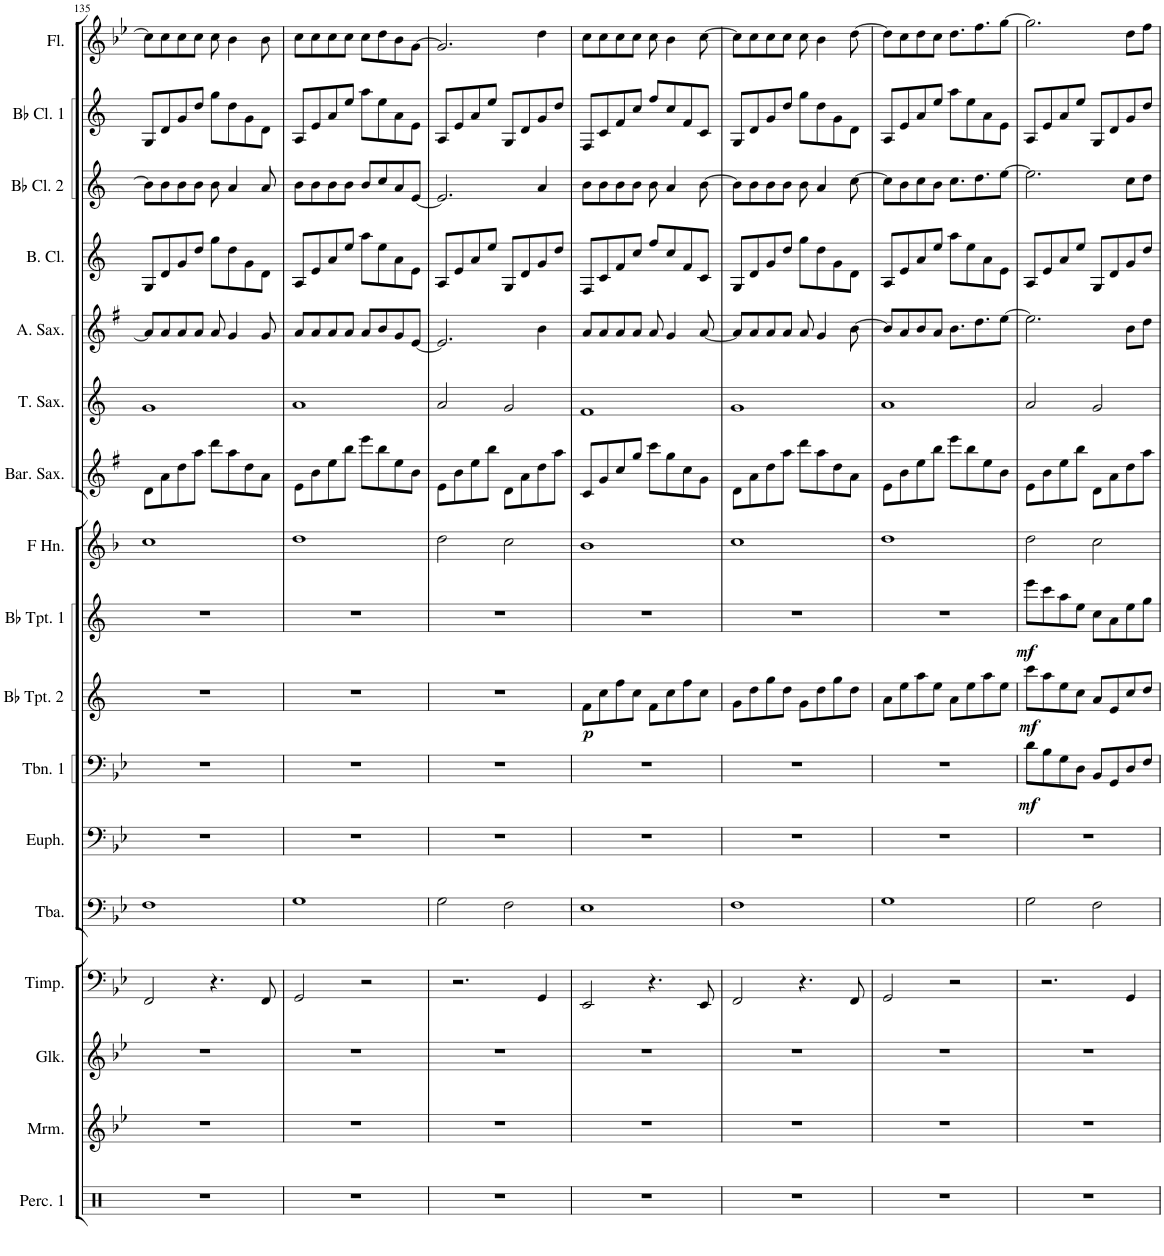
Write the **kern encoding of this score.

**kern	**kern	**kern	**kern	**kern	**kern	**kern	**dynam	**kern	**dynam	**kern	**dynam	**kern	**kern	**kern	**kern	**kern	**kern	**kern	**kern
*part17	*part16	*part15	*part14	*part13	*part12	*part11	*part11	*part10	*part10	*part9	*part9	*part8	*part7	*part6	*part5	*part4	*part3	*part2	*part1
*staff17	*staff16	*staff15	*staff14	*staff13	*staff12	*staff11	*staff11	*staff10	*staff10	*staff9	*staff9	*staff8	*staff7	*staff6	*staff5	*staff4	*staff3	*staff2	*staff1
*I"Percussion 1	*I"Marimba	*I"Glockenspiel	*I"Timpani	*I"Tuba	*I"Euphonium	*I"Trombone	*	*I"Bb Trumpet 2	*	*I"Bb Trumpet 1	*	*I"Horn in F	*I"Baritone Saxophone	*I"Tenor Saxophone	*I"Alto Saxophone	*I"Bass Clarinet	*I"Bb Clarinet 2	*I"Bb Clarinet 1	*I"Flute
*I'Perc. 1	*I'Mrm.	*I'Glk.	*I'Timp.	*I'Tba.	*I'Euph.	*I'Tbn. 1	*	*I'Bb Tpt. 2	*	*I'Bb Tpt. 1	*	*	*I'Bar. Sax.	*I'T. Sax.	*I'A. Sax.	*I'B. Cl.	*I'Bb Cl. 2	*I'Bb Cl. 1	*I'Fl.
!!LO:PB:g=z
*clefX	*clefG2	*clefG2	*clefF4	*clefF4	*clefF4	*clefF4	*	*clefG2	*	*clefG2	*	*clefG2	*clefG2	*clefG2	*clefG2	*clefG2	*clefG2	*clefG2	*clefG2
*	*	*Trd-14c-24	*	*	*	*	*	*Trd1c2	*	*Trd1c2	*	*Trd4c7	*Trd12c21	*Trd8c14	*Trd5c9	*Trd8c14	*Trd1c2	*Trd1c2	*
*k[]	*k[b-e-]	*k[b-e-]	*k[b-e-]	*k[b-e-]	*k[b-e-]	*k[b-e-]	*	*k[]	*	*k[]	*	*k[b-]	*k[f#]	*k[]	*k[f#]	*k[]	*k[]	*k[]	*k[b-e-]
*M4/4	*M4/4	*M4/4	*M4/4	*M4/4	*M4/4	*M4/4	*	*M4/4	*	*M4/4	*	*M4/4	*M4/4	*M4/4	*M4/4	*M4/4	*M4/4	*M4/4	*M4/4
=135	=135	=135	=135	=135	=135	=135	=135	=135	=135	=135	=135	=135	=135	=135	=135	=135	=135	=135	=135
1r	1r	1r	2FF/	1F	1r	1r	.	1r	.	1r	.	1cc	8d\L	1g	8a/L]	8G/L	8b\L]	8G/L	8cc\L]
.	.	.	.	.	.	.	.	.	.	.	.	.	8a\	.	8a/	8d/	8b\	8d/	8cc\
.	.	.	.	.	.	.	.	.	.	.	.	.	8dd\	.	8a/	8g/	8b\	8g/	8cc\
.	.	.	.	.	.	.	.	.	.	.	.	.	8aa\J	.	8a/J	8dd/J	8b\J	8dd/J	8cc\J
.	.	.	4.r	.	.	.	.	.	.	.	.	.	8ddd\L	.	8a/	8gg\L	8b\	8gg\L	8cc\
.	.	.	.	.	.	.	.	.	.	.	.	.	8aa\	.	4g/	8dd\	4a/	8dd\	4b-\
.	.	.	.	.	.	.	.	.	.	.	.	.	8dd\	.	.	8g\	.	8g\	.
.	.	.	8FF/	.	.	.	.	.	.	.	.	.	8a\J	.	8g/	8d\J	8a/	8d\J	8b-\
=136	=136	=136	=136	=136	=136	=136	=136	=136	=136	=136	=136	=136	=136	=136	=136	=136	=136	=136	=136
1r	1r	1r	2GG/	1G	1r	1r	.	1r	.	1r	.	1dd	8e\L	1a	8a/L	8A/L	8b\L	8A/L	8cc\L
.	.	.	.	.	.	.	.	.	.	.	.	.	8b\	.	8a/	8e/	8b\	8e/	8cc\
.	.	.	.	.	.	.	.	.	.	.	.	.	8ee\	.	8a/	8a/	8b\	8a/	8cc\
.	.	.	.	.	.	.	.	.	.	.	.	.	8bb\J	.	8a/J	8ee/J	8b\J	8ee/J	8cc\J
.	.	.	2r	.	.	.	.	.	.	.	.	.	8eee\L	.	8a/L	8aa\L	8b/L	8aa\L	8cc\L
.	.	.	.	.	.	.	.	.	.	.	.	.	8bb\	.	8b/	8ee\	8cc/	8ee\	8dd\
.	.	.	.	.	.	.	.	.	.	.	.	.	8ee\	.	8g/	8a\	8a/	8a\	8b-\
.	.	.	.	.	.	.	.	.	.	.	.	.	8b\J	.	[8e/J	8e\J	[8e/J	8e\J	[8g\J
=137	=137	=137	=137	=137	=137	=137	=137	=137	=137	=137	=137	=137	=137	=137	=137	=137	=137	=137	=137
1r	1r	1r	2.r	2G\	1r	1r	.	1r	.	1r	.	2dd\	8e\L	2a/	2.e/]	8A/L	2.e/]	8A/L	2.g/]
.	.	.	.	.	.	.	.	.	.	.	.	.	8b\	.	.	8e/	.	8e/	.
.	.	.	.	.	.	.	.	.	.	.	.	.	8ee\	.	.	8a/	.	8a/	.
.	.	.	.	.	.	.	.	.	.	.	.	.	8bb\J	.	.	8ee/J	.	8ee/J	.
.	.	.	.	2F\	.	.	.	.	.	.	.	2cc\	8d\L	2g/	.	8G/L	.	8G/L	.
.	.	.	.	.	.	.	.	.	.	.	.	.	8a\	.	.	8d/	.	8d/	.
.	.	.	4GG/	.	.	.	.	.	.	.	.	.	8dd\	.	4b\	8g/	4a/	8g/	4dd\
.	.	.	.	.	.	.	.	.	.	.	.	.	8aa\J	.	.	8dd/J	.	8dd/J	.
=138	=138	=138	=138	=138	=138	=138	=138	=138	=138	=138	=138	=138	=138	=138	=138	=138	=138	=138	=138
!	!	!	!	!	!	!	!	!	!LO:DY:b	!	!	!	!	!	!	!	!	!	!
1r	1r	1r	2EE-/	1E-	1r	1r	.	8f\L	p	1r	.	1b-	8c/L	1f	8a/L	8F/L	8b\L	8F/L	8cc\L
.	.	.	.	.	.	.	.	8cc\	.	.	.	.	8g/	.	8a/	8c/	8b\	8c/	8cc\
.	.	.	.	.	.	.	.	8ff\	.	.	.	.	8cc/	.	8a/	8f/	8b\	8f/	8cc\
.	.	.	.	.	.	.	.	8cc\J	.	.	.	.	8gg/J	.	8a/J	8cc/J	8b\J	8cc/J	8cc\J
.	.	.	4.r	.	.	.	.	8f\L	.	.	.	.	8ccc\L	.	8a/	8ff/L	8b\	8ff/L	8cc\
.	.	.	.	.	.	.	.	8cc\	.	.	.	.	8gg\	.	4g/	8cc/	4a/	8cc/	4b-\
.	.	.	.	.	.	.	.	8ff\	.	.	.	.	8cc\	.	.	8f/	.	8f/	.
.	.	.	8EE-/	.	.	.	.	8cc\J	.	.	.	.	8g\J	.	[8a/	8c/J	[8b\	8c/J	[8cc\
=139	=139	=139	=139	=139	=139	=139	=139	=139	=139	=139	=139	=139	=139	=139	=139	=139	=139	=139	=139
1r	1r	1r	2FF/	1F	1r	1r	.	8g\L	.	1r	.	1cc	8d\L	1g	8a/L]	8G/L	8b\L]	8G/L	8cc\L]
.	.	.	.	.	.	.	.	8dd\	.	.	.	.	8a\	.	8a/	8d/	8b\	8d/	8cc\
.	.	.	.	.	.	.	.	8gg\	.	.	.	.	8dd\	.	8a/	8g/	8b\	8g/	8cc\
.	.	.	.	.	.	.	.	8dd\J	.	.	.	.	8aa\J	.	8a/J	8dd/J	8b\J	8dd/J	8cc\J
.	.	.	4.r	.	.	.	.	8g\L	.	.	.	.	8ddd\L	.	8a/	8gg\L	8b\	8gg\L	8cc\
.	.	.	.	.	.	.	.	8dd\	.	.	.	.	8aa\	.	4g/	8dd\	4a/	8dd\	4b-\
.	.	.	.	.	.	.	.	8gg\	.	.	.	.	8dd\	.	.	8g\	.	8g\	.
.	.	.	8FF/	.	.	.	.	8dd\J	.	.	.	.	8a\J	.	[8b\	8d\J	[8cc\	8d\J	[8dd\
=140	=140	=140	=140	=140	=140	=140	=140	=140	=140	=140	=140	=140	=140	=140	=140	=140	=140	=140	=140
1r	1r	1r	2GG/	1G	1r	1r	.	8a\L	.	1r	.	1dd	8e\L	1a	8b/L]	8A/L	8cc\L]	8A/L	8dd\L]
.	.	.	.	.	.	.	.	8ee\	.	.	.	.	8b\	.	8a/	8e/	8b\	8e/	8cc\
.	.	.	.	.	.	.	.	8aa\	.	.	.	.	8ee\	.	8b/	8a/	8cc\	8a/	8dd\
.	.	.	.	.	.	.	.	8ee\J	.	.	.	.	8bb\J	.	8a/J	8ee/J	8b\J	8ee/J	8cc\J
.	.	.	2r	.	.	.	.	8a\L	.	.	.	.	8eee\L	.	8.b\L	8aa\L	8.cc\L	8aa\L	8.dd\L
.	.	.	.	.	.	.	.	8ee\	.	.	.	.	8bb\	.	.	8ee\	.	8ee\	.
.	.	.	.	.	.	.	.	.	.	.	.	.	.	.	8.dd\	.	8.dd\	.	8.ff\
.	.	.	.	.	.	.	.	8aa\	.	.	.	.	8ee\	.	.	8a\	.	8a\	.
.	.	.	.	.	.	.	.	8ee\J	.	.	.	.	8b\J	.	[8ee\J	8e\J	[8ee\J	8e\J	[8gg\J
=141	=141	=141	=141	=141	=141	=141	=141	=141	=141	=141	=141	=141	=141	=141	=141	=141	=141	=141	=141
!	!	!	!	!	!	!	!LO:DY:b	!	!LO:DY:b	!	!LO:DY:b	!	!	!	!	!	!	!	!
1r	1r	1r	2.r	2G\	1r	8d\L	mf	8ccc\L	mf	8eee\L	mf	2dd\	8e\L	2a/	2.ee\]	8A/L	2.ee\]	8A/L	2.gg\]
.	.	.	.	.	.	8B-\	.	8aa\	.	8ccc\	.	.	8b\	.	.	8e/	.	8e/	.
.	.	.	.	.	.	8G\	.	8ee\	.	8aa\	.	.	8ee\	.	.	8a/	.	8a/	.
.	.	.	.	.	.	8D\J	.	8cc\J	.	8ee\J	.	.	8bb\J	.	.	8ee/J	.	8ee/J	.
.	.	.	.	2F\	.	8BB-/L	.	8a/L	.	8cc\L	.	2cc\	8d\L	2g/	.	8G/L	.	8G/L	.
.	.	.	.	.	.	8GG/	.	8e/	.	8a\	.	.	8a\	.	.	8d/	.	8d/	.
.	.	.	4GG/	.	.	8D/	.	8cc/	.	8ee\	.	.	8dd\	.	8b\L	8g/	8cc\L	8g/	8dd\L
.	.	.	.	.	.	8F/J	.	8dd/J	.	8gg\J	.	.	8aa\J	.	8dd\J	8dd/J	8dd\J	8dd/J	8ff\J
=	=	=	=	=	=	=	=	=	=	=	=	=	=	=	=	=	=	=	=
*-	*-	*-	*-	*-	*-	*-	*-	*-	*-	*-	*-	*-	*-	*-	*-	*-	*-	*-	*-
